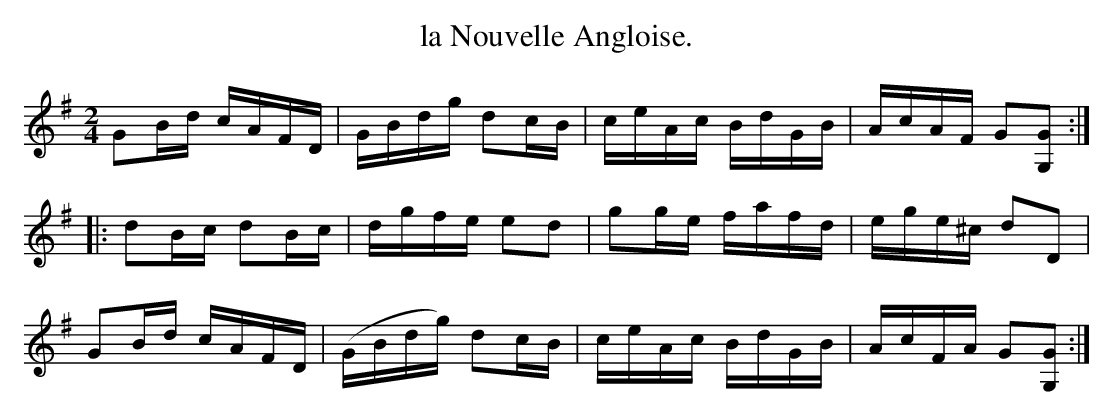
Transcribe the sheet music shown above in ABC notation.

X:1
T:la Nouvelle Angloise.
M:2/4
L:1/16
K:G
G2Bd cAFD| GBdg  d2cB|ceAc BdGB|AcAF  G2[G2G,2]::
d2Bc d2Bc| dgfe  e2d2|g2ge fafd|ege^c d2D2      |
G2Bd cAFD|(GBdg) d2cB|ceAc BdGB|AcFA  G2[G2G,2]:|
